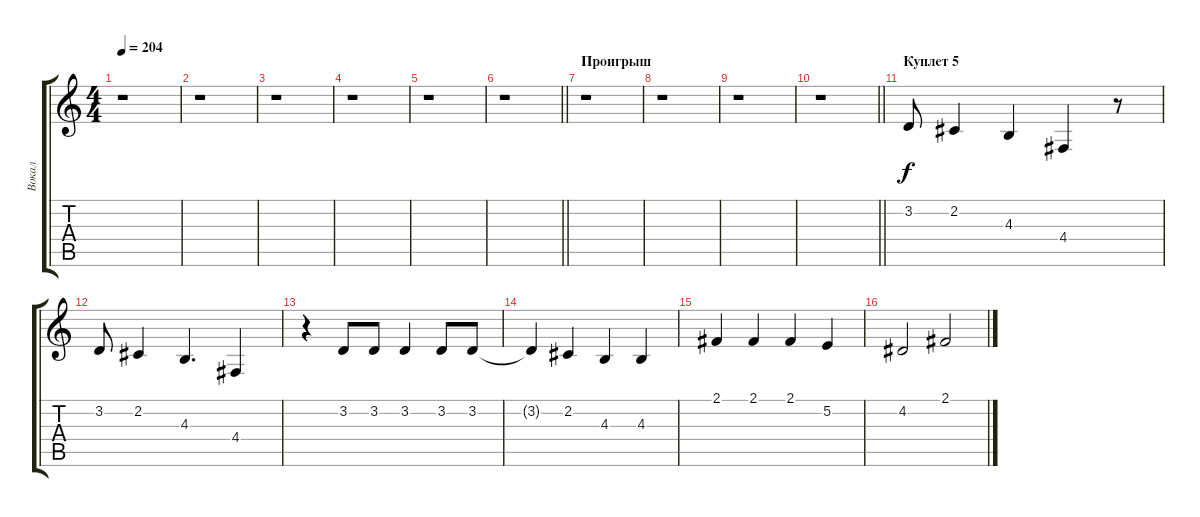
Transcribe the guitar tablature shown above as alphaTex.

\track ("Вокал" "Вокал") {instrument tenorsax}
\staff {score tabs}
\tuning (E4 B3 G3 D3 A2 E2) {hide}
\ts (4 4)
\tempo 204
\clef g2
\ks c
r.1{dy f} |
r.1 |
r.1 |
r.1 |
r.1 |
\barLineRight lightlight
r.1 |
\section ("" "Проигрыш")
r.1 |
r.1 |
r.1 |
\barLineRight lightlight
r.1 |
\section ("" "Куплет 5")
3.2.8 2.2.4 4.3.4 4.4.4 r.8 |
3.2.8 2.2.4 4.3.4{d} 4.4.4 |
r.4 3.2.8 3.2.8 3.2.4 3.2.8 3.2.8 |
3.2{t}.4 2.2.4 4.3.4 4.3.4 |
2.1.4 2.1.4 2.1.4 5.2.4 |
4.2.2 2.1.2
